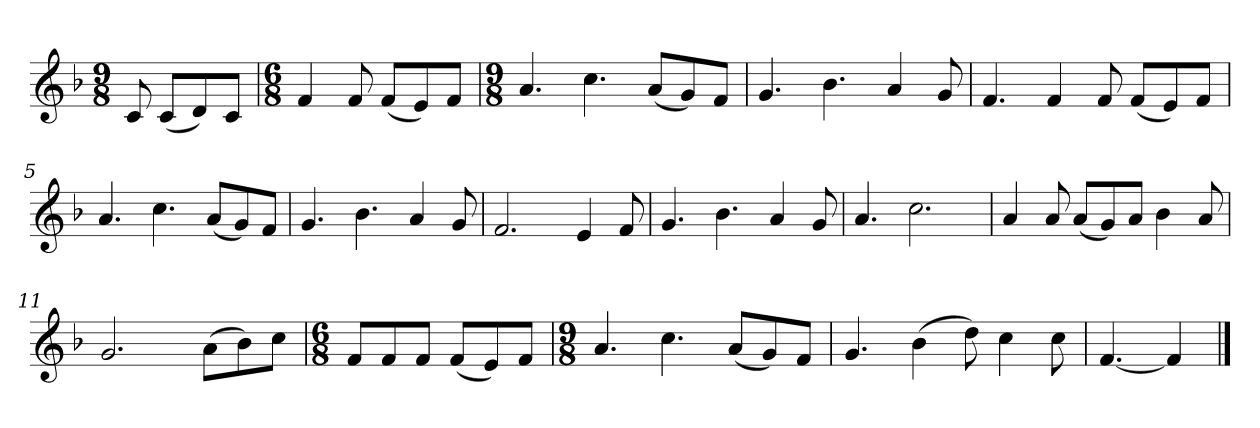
**kern
*part1
*staff1
*k[b-]
*M9/8
*MM120
=
8c
(8cL
8d)
8cJ
=1
*M6/8
4f
8f
(8fL
8e)
8fJ
=2
*M9/8
4.a
4.cc
(8aL
8g)
8fJ
=3
4.g
4.b-
4a
8g
=4
4.f
4f
8f
(8fL
8e)
8fJ
=5
4.a
4.cc
(8aL
8g)
8fJ
=6
4.g
4.b-
4a
8g
=7
2.f
4e
8f
=8
4.g
4.b-
4a
8g
=9
4.a
2.cc
=10
4a
8a
(8aL
8g)
8aJ
4b-
8a
=11
2.g
(8aL
8b-)
8ccJ
=12
*M6/8
8fL
8f
8fJ
(8fL
8e)
8fJ
=13
*M9/8
4.a
4.cc
(8aL
8g)
8fJ
=14
4.g
(4b-
8dd)
4cc
8cc
=15
[4.f
4f]
==
*-
